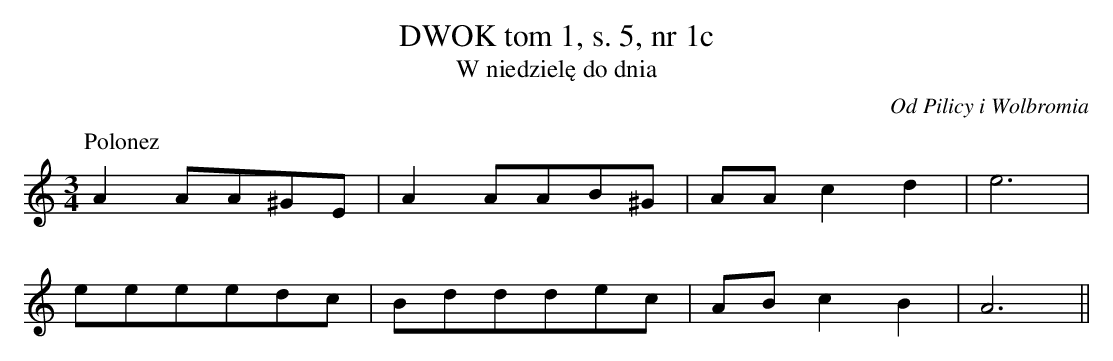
X:1
T: DWOK tom 1, s. 5, nr 1c
T: W niedzielę do dnia
O: Od Pilicy i Wolbromia
M: 3/4
L: 1/8
K: C
P: Polonez
A2AA^GE | A2AAB^G | AAc2d2 | e6 |
eeeedc | Bdddec | ABc2B2 | A6||
